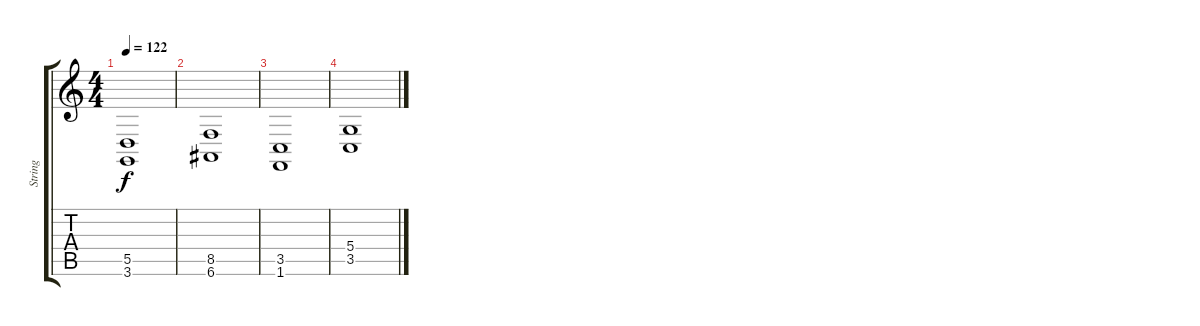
\track ("String" "String") {instrument lead1square}
\staff {score tabs}
\tuning (E4 B3 G3 D3 A2 E2) {hide}
\ts (4 4)
\tempo 122
\clef g2
\ks c
(5.5 3.6).1{dy f} |
(8.5 6.6).1 |
(3.5 1.6).1 |
(5.4 3.5).1
